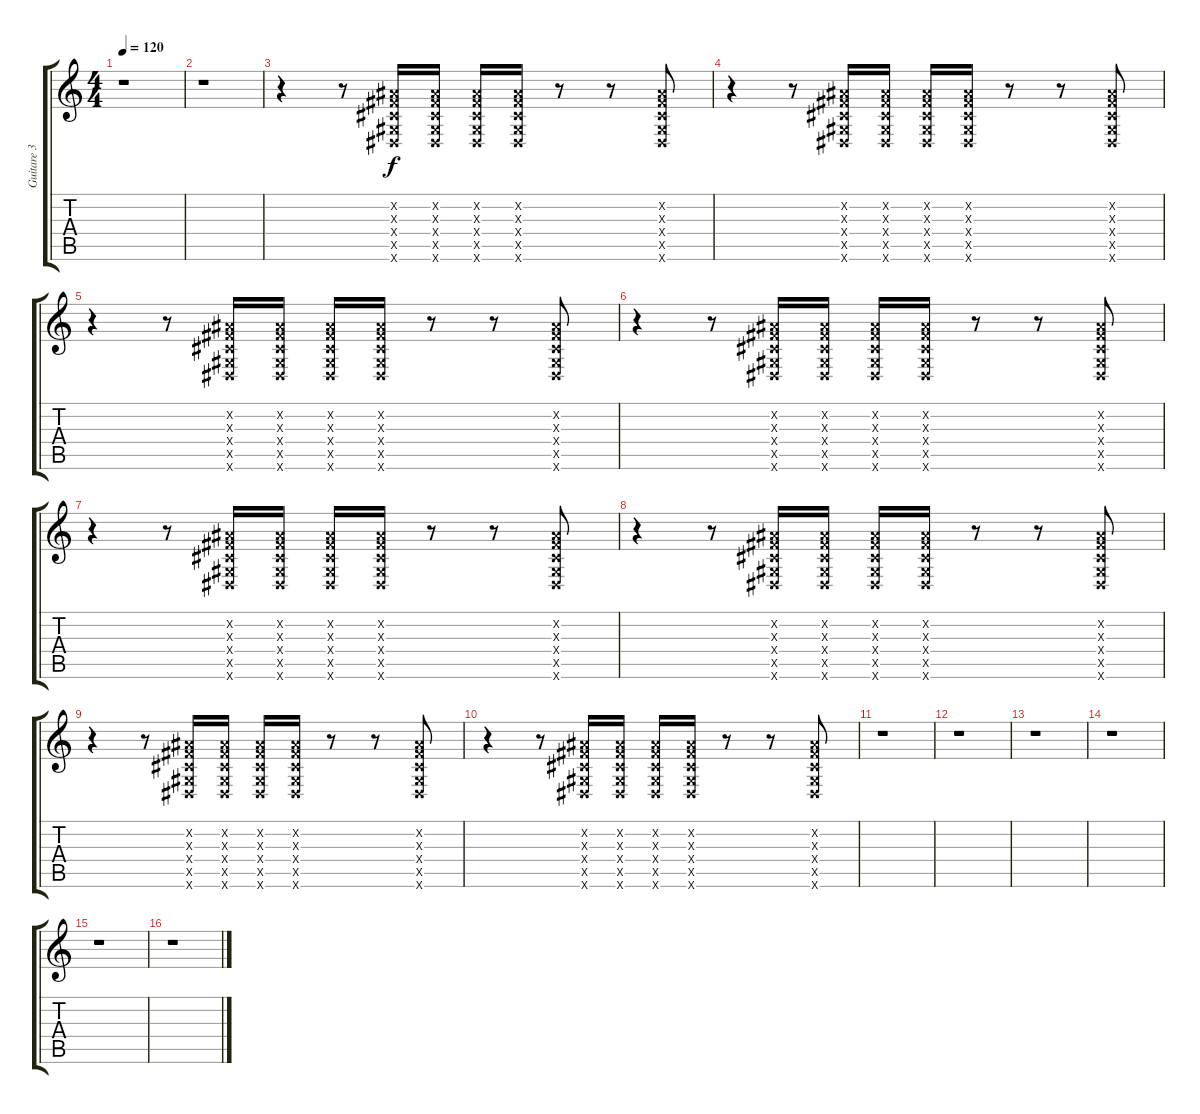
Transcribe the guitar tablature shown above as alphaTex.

\track ("Guitare 3 (clean+wha/wha)" "Guitare 3 ") {instrument electricguitarclean}
\staff {score tabs}
\tuning (E4 B3 G3 D3 A2 E2) {hide}
\ts (4 4)
\tempo 120
\clef g2
\ks c
r.1{dy f instrument electricguitarclean} |
r.1 |
r.4 r.8 (-1.2{x} -1.3{x} -1.4{x} -1.5{x} -1.6{x}).16 (-1.2{x} -1.3{x} -1.4{x} -1.5{x} -1.6{x}).16 (-1.2{x} -1.3{x} -1.4{x} -1.5{x} -1.6{x}).16 (-1.2{x} -1.3{x} -1.4{x} -1.5{x} -1.6{x}).16 r.8 r.8 (-1.2{x} -1.3{x} -1.4{x} -1.5{x} -1.6{x}).8 |
r.4 r.8 (-1.2{x} -1.3{x} -1.4{x} -1.5{x} -1.6{x}).16 (-1.2{x} -1.3{x} -1.4{x} -1.5{x} -1.6{x}).16 (-1.2{x} -1.3{x} -1.4{x} -1.5{x} -1.6{x}).16 (-1.2{x} -1.3{x} -1.4{x} -1.5{x} -1.6{x}).16 r.8 r.8 (-1.2{x} -1.3{x} -1.4{x} -1.5{x} -1.6{x}).8 |
r.4 r.8 (-1.2{x} -1.3{x} -1.4{x} -1.5{x} -1.6{x}).16 (-1.2{x} -1.3{x} -1.4{x} -1.5{x} -1.6{x}).16 (-1.2{x} -1.3{x} -1.4{x} -1.5{x} -1.6{x}).16 (-1.2{x} -1.3{x} -1.4{x} -1.5{x} -1.6{x}).16 r.8 r.8 (-1.2{x} -1.3{x} -1.4{x} -1.5{x} -1.6{x}).8 |
r.4 r.8 (-1.2{x} -1.3{x} -1.4{x} -1.5{x} -1.6{x}).16 (-1.2{x} -1.3{x} -1.4{x} -1.5{x} -1.6{x}).16 (-1.2{x} -1.3{x} -1.4{x} -1.5{x} -1.6{x}).16 (-1.2{x} -1.3{x} -1.4{x} -1.5{x} -1.6{x}).16 r.8 r.8 (-1.2{x} -1.3{x} -1.4{x} -1.5{x} -1.6{x}).8 |
r.4 r.8 (-1.2{x} -1.3{x} -1.4{x} -1.5{x} -1.6{x}).16 (-1.2{x} -1.3{x} -1.4{x} -1.5{x} -1.6{x}).16 (-1.2{x} -1.3{x} -1.4{x} -1.5{x} -1.6{x}).16 (-1.2{x} -1.3{x} -1.4{x} -1.5{x} -1.6{x}).16 r.8 r.8 (-1.2{x} -1.3{x} -1.4{x} -1.5{x} -1.6{x}).8 |
r.4 r.8 (-1.2{x} -1.3{x} -1.4{x} -1.5{x} -1.6{x}).16 (-1.2{x} -1.3{x} -1.4{x} -1.5{x} -1.6{x}).16 (-1.2{x} -1.3{x} -1.4{x} -1.5{x} -1.6{x}).16 (-1.2{x} -1.3{x} -1.4{x} -1.5{x} -1.6{x}).16 r.8 r.8 (-1.2{x} -1.3{x} -1.4{x} -1.5{x} -1.6{x}).8 |
r.4 r.8 (-1.2{x} -1.3{x} -1.4{x} -1.5{x} -1.6{x}).16 (-1.2{x} -1.3{x} -1.4{x} -1.5{x} -1.6{x}).16 (-1.2{x} -1.3{x} -1.4{x} -1.5{x} -1.6{x}).16 (-1.2{x} -1.3{x} -1.4{x} -1.5{x} -1.6{x}).16 r.8 r.8 (-1.2{x} -1.3{x} -1.4{x} -1.5{x} -1.6{x}).8 |
r.4 r.8 (-1.2{x} -1.3{x} -1.4{x} -1.5{x} -1.6{x}).16 (-1.2{x} -1.3{x} -1.4{x} -1.5{x} -1.6{x}).16 (-1.2{x} -1.3{x} -1.4{x} -1.5{x} -1.6{x}).16 (-1.2{x} -1.3{x} -1.4{x} -1.5{x} -1.6{x}).16 r.8 r.8 (-1.2{x} -1.3{x} -1.4{x} -1.5{x} -1.6{x}).8 |
r.1 |
r.1 |
r.1 |
r.1 |
r.1 |
r.1
